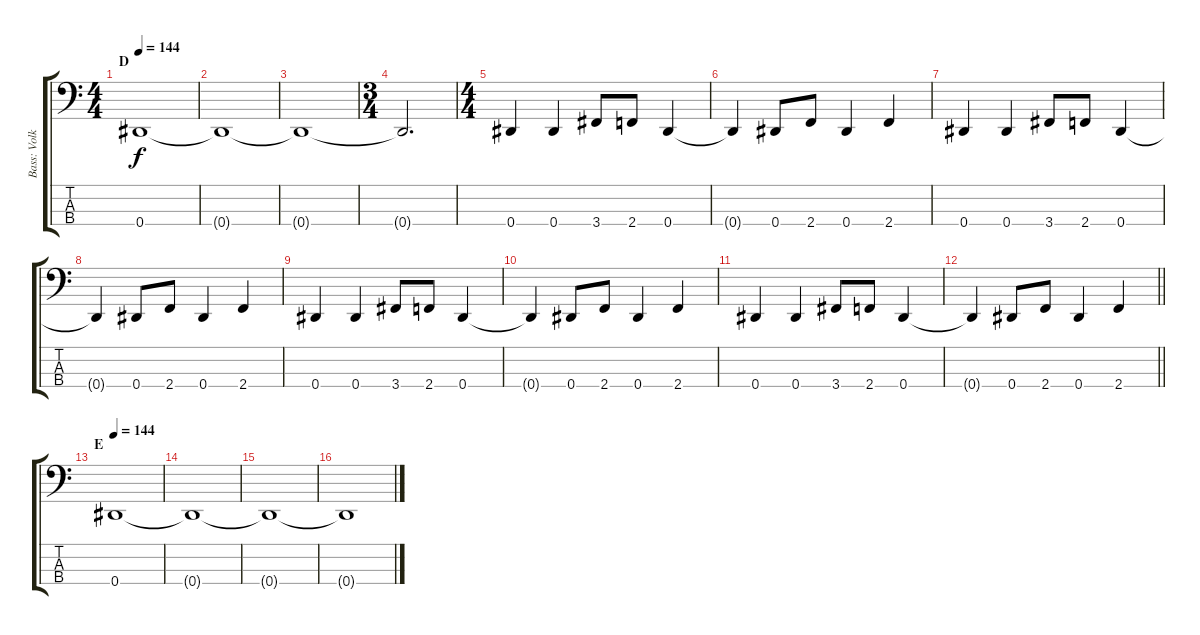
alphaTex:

\track ("Bass: Volker" "Bass: Volk") {instrument synthbass2}
\staff {score tabs}
\tuning (Gb2 Db2 Ab1 Eb1) {hide}
\ts (4 4)
\section ("" "D")
\tempo 144
\clef f4
\ks c
0.4{t}.1{dy f} |
0.4{t}.1{volume 2} |
0.4{t}.1 |
\ts (3 4)
0.4{t}.2{d} |
\ts (4 4)
0.4.4{volume 13} 0.4.4 3.4.8 2.4.8 0.4.4 |
0.4{t}.4 0.4.8 2.4.8 0.4.4 2.4.4 |
0.4.4 0.4.4 3.4.8 2.4.8 0.4.4 |
0.4{t}.4 0.4.8 2.4.8 0.4.4 2.4.4 |
0.4.4 0.4.4 3.4.8 2.4.8 0.4.4 |
0.4{t}.4 0.4.8 2.4.8 0.4.4 2.4.4 |
0.4.4 0.4.4 3.4.8 2.4.8 0.4.4 |
\barLineRight lightlight
0.4{t}.4 0.4.8 2.4.8 0.4.4 2.4.4 |
\section ("" "E")
\tempo 144
0.4.1 |
0.4{t}.1{volume 2} |
0.4{t}.1 |
0.4{t}.1
